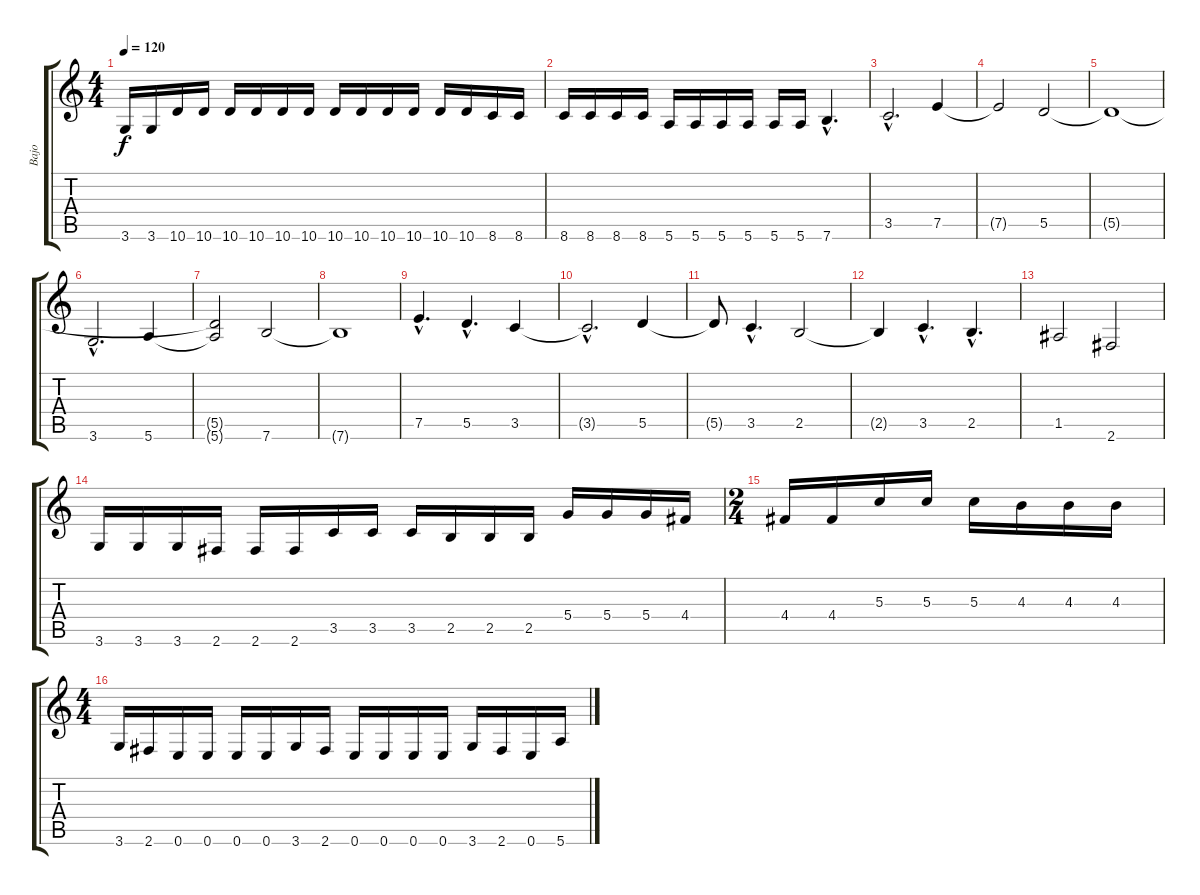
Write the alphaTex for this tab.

\track ("Bajo" "Bajo") {instrument electricbassfinger}
\staff {score tabs}
\tuning (E4 B3 G3 D3 A2 E2) {hide}
\ts (4 4)
\tempo 120
\clef g2
\ks c
3.6.16{dy f} 3.6.16 10.6.16 10.6.16 10.6.16 10.6.16 10.6.16 10.6.16 10.6.16 10.6.16 10.6.16 10.6.16 10.6.16 10.6.16 8.6.16 8.6.16 |
8.6.16 8.6.16 8.6.16 8.6.16 5.6.16 5.6.16 5.6.16 5.6.16 5.6.16 5.6.16 7.6{hac}.4{d} |
3.5{hac}.2{d} 7.5.4 |
7.5{t}.2 5.5.2 |
5.5{t}.1 |
3.6{hac}.2{d} 5.6.4 |
(5.5{t} 5.6{t}).2 7.6.2 |
7.6{t}.1 |
7.5{hac}.4{d} 5.5{hac}.4{d} 3.5.4 |
3.5{hac t}.2{d} 5.5.4 |
5.5{t}.8 3.5{hac}.4{d} 2.5.2 |
2.5{t}.4 3.5{hac}.4{d} 2.5{hac}.4{d} |
1.5.2 2.6.2 |
3.6.16 3.6.16 3.6.16 2.6.16 2.6.16 2.6.16 3.5.16 3.5.16 3.5.16 2.5.16 2.5.16 2.5.16 5.4.16 5.4.16 5.4.16 4.4.16 |
\ts (2 4)
4.4.16 4.4.16 5.3.16 5.3.16 5.3.16 4.3.16 4.3.16 4.3.16 |
\ts (4 4)
3.6.16 2.6.16 0.6.16 0.6.16 0.6.16 0.6.16 3.6.16 2.6.16 0.6.16 0.6.16 0.6.16 0.6.16 3.6.16 2.6.16 0.6.16 5.6.16
